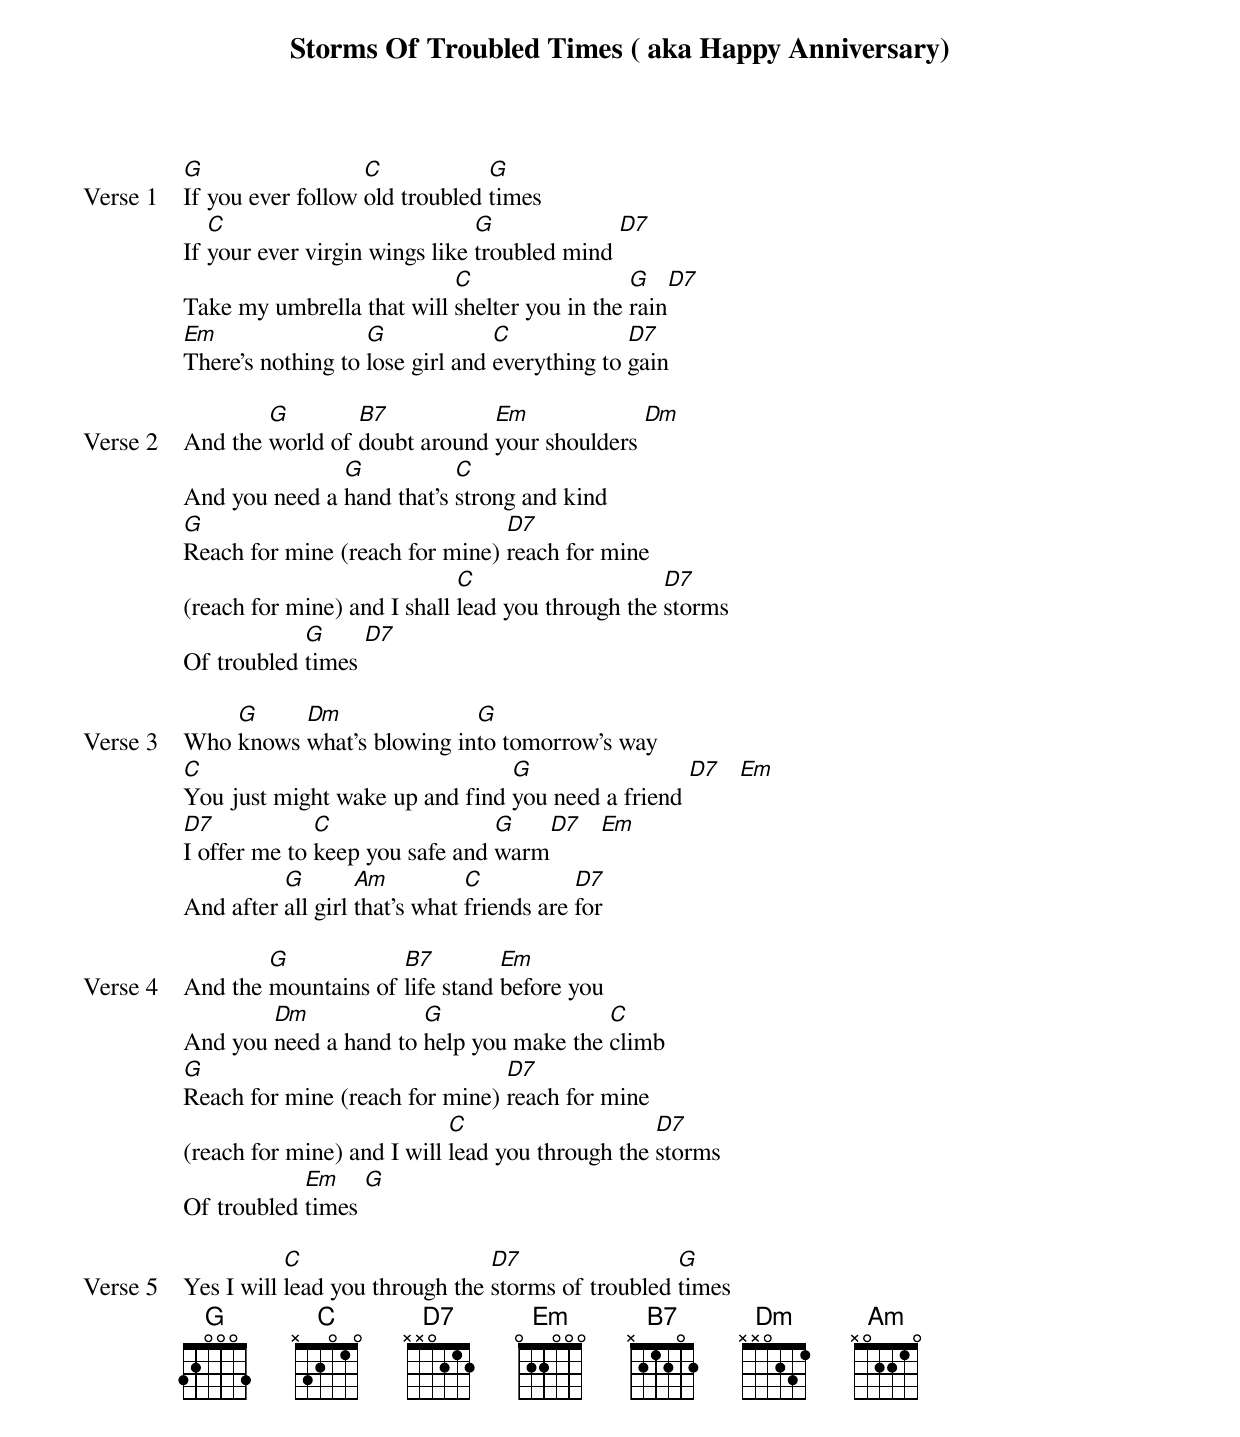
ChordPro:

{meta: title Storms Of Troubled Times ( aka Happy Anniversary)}
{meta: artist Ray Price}
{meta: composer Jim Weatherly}

{start_of_verse: Verse 1}
[G]If you ever follow [C]old troubled [G]times
If [C]your ever virgin wings like [G]troubled mind [D7]
Take my umbrella that will [C]shelter you in the [G]rain[D7]
[Em]There's nothing to [G]lose girl and [C]everything to [D7]gain
{end_of_verse}

{start_of_verse: Verse 2}
And the [G]world of [B7]doubt around [Em]your shoulders [Dm]
And you need a [G]hand that's [C]strong and kind
[G]Reach for mine (reach for mine) [D7]reach for mine
(reach for mine) and I shall [C]lead you through the [D7]storms
Of troubled [G]times [D7]
{end_of_verse}

{start_of_verse: Verse 3}
Who [G]knows [Dm]what's blowing in[G]to tomorrow’s way
[C]You just might wake up and find [G]you need a friend [D7]   [Em]
[D7]I offer me to [C]keep you safe and [G]warm[D7]   [Em]
And after [G]all girl [Am]that's what [C]friends are [D7]for
{end_of_verse}

{start_of_verse: Verse 4}
And the [G]mountains of [B7]life stand [Em]before you
And you [Dm]need a hand to [G]help you make the [C]climb
[G]Reach for mine (reach for mine) [D7]reach for mine
(reach for mine) and I will [C]lead you through the [D7]storms
Of troubled [Em]times [G]
{end_of_verse}

{start_of_verse: Verse 5}
Yes I will [C]lead you through the [D7]storms of troubled [G]times
{end_of_verse}
